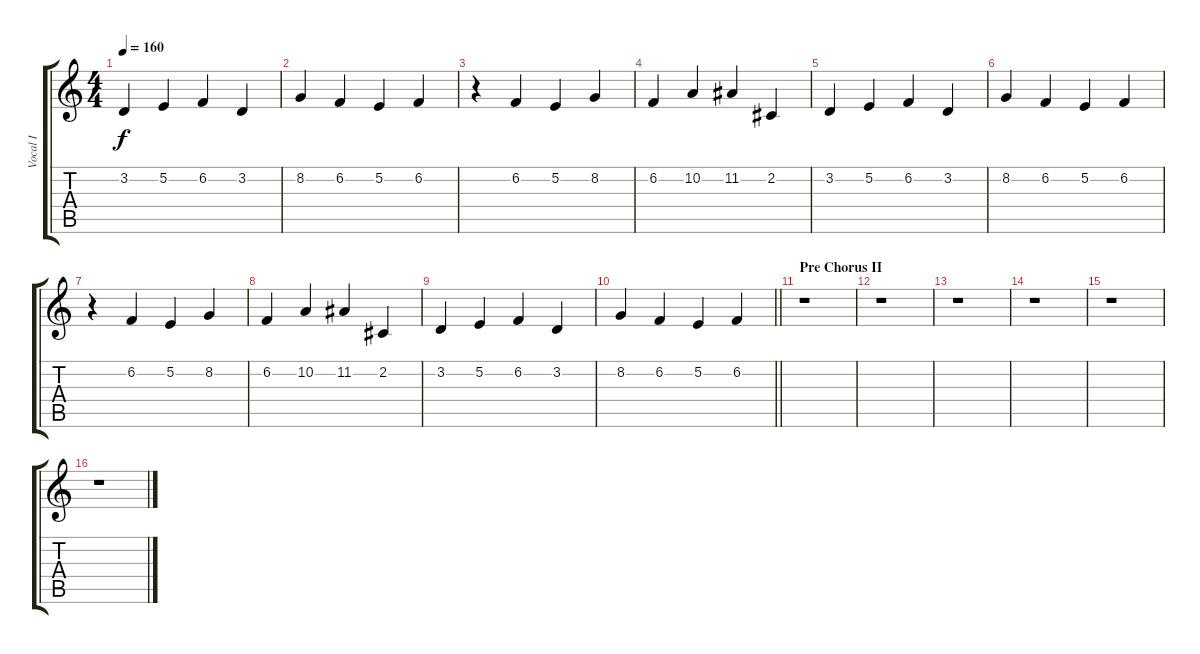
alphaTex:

\track ("Vocal I" "Vocal I") {instrument synthvoice}
\staff {score tabs}
\tuning (E4 B3 G3 D3 A2 E2) {hide}
\ts (4 4)
\tempo 160
\clef g2
\ks c
3.2.4{dy f} 5.2.4 6.2.4 3.2.4 |
8.2.4 6.2.4 5.2.4 6.2.4 |
r.4 6.2.4 5.2.4 8.2.4 |
6.2.4 10.2.4 11.2.4 2.2.4 |
3.2.4 5.2.4 6.2.4 3.2.4 |
8.2.4 6.2.4 5.2.4 6.2.4 |
r.4 6.2.4 5.2.4 8.2.4 |
6.2.4 10.2.4 11.2.4 2.2.4 |
3.2.4 5.2.4 6.2.4 3.2.4 |
\barLineRight lightlight
8.2.4 6.2.4 5.2.4 6.2.4 |
\section ("" "Pre Chorus II")
r.1 |
r.1 |
r.1 |
r.1 |
r.1 |
r.1
